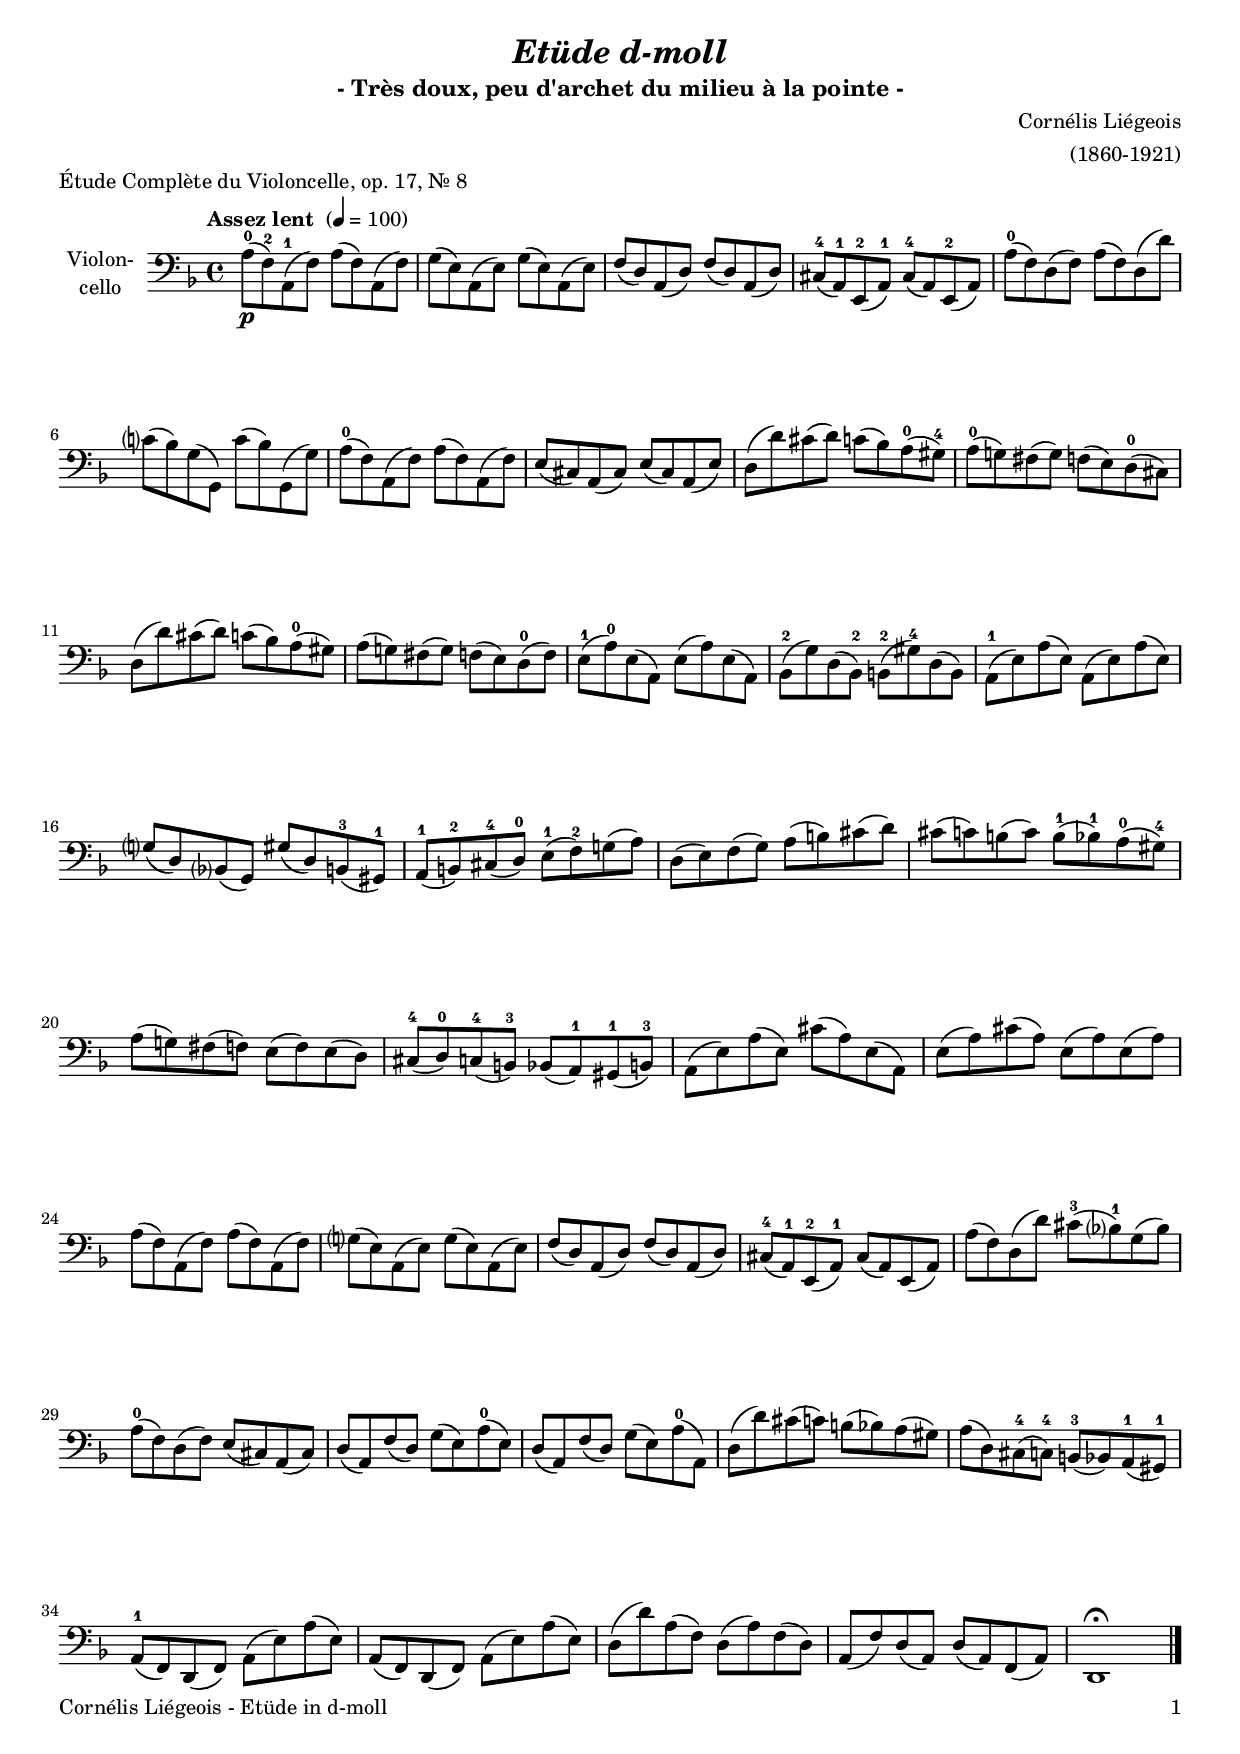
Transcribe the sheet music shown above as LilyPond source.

\version "2.24.1"
\include "deutsch.ly"

#(set-global-staff-size 18)

\header {
  title     = \markup \bold \italic "Etüde d-moll"
  subtitle  = "- Très doux, peu d'archet du milieu à la pointe -"
  composer  = "Cornélis Liégeois"
  arranger  = "(1860-1921)"
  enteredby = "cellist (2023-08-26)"
  piece     = "Étude Complète du Violoncelle, op. 17, Nr. 8"
}

voiceconsts = {
  \key d \minor
  \time 4/4
  \clef "bass"
%  \numericTimeSignature
  \compressEmptyMeasures
  % Set default beaming for all staves
%  \set Timing.beamExceptions = #'()
%  \set Timing.baseMoment     = #(ly:make-moment 1 4)
%  \set Timing.beatStructure  = #'(1 1 1)
  \tempo "Assez lent " 4=100
}

mist = "string ensemble 1"
mivl = "violin"
miba = "cello"
mipz = "pizzicato strings"

va = \relative c' {
  \voiceconsts

  a8(-0\p f)-2 a,(-1 f') a( f) a,( f')
  g( e) a,( e') g( e) a,( e')
  f( d) a( d) f( d) a( d)

  cis(-4 a)-1 e(-2 a)-1 cis(-4 a) e(-2 a)
  a'(-0 f) d( f) a( f) d( d')
  c?( b) g( g,) c'( b) g,( g')

  a(-0 f) a,( f') a( f) a,( f')
  e( cis) a( cis) e( cis) a( e')
  d( d') cis( d) c( b) a(-0 gis)-4
  a(-0 g!) fis( g) f( e) d(-0 cis)

  d( d') cis( d) c( b) a(-0 gis)
  a( g!) fis( g) f( e) d(-0 f)
  e(-1 a)-0 e( a,) e'( a) e( a,)
  b(-2 g') d( b)-2 h(-2 gis')-4 d( h)

  a(-1 e') a( e) a,( e') a( e)
  g?( d) b?( g) gis'( d) h(-3 gis)-1
  a(-1 h)-2 cis(-4 d)-0 e(-1 f)-2 g!( a)
  d,( e) f( g) a( h) cis( d)

  cis( c) h( c) h(-1 b)-1 a(-0 gis)-4
  a( g!) fis( f) e( f) e( d)
  cis(-4 d)-0 c(-4 h)-3 b( a)-1 gis(-1 h)-3
  a( e') a( e) cis'( a) e( a,)

  e'( a) cis( a) e( a) e( a)
  a( f) a,( f') a( f) a,( f')
  g?( e) a,( e') g( e) a,( e')
  f( d) a( d) f( d) a( d)

  cis(-4 a)-1 e(-2 a)-1 cis( a) e( a)
  a'( f) d( d') cis(-3 b?)-1 g( b)
  a(-0 f) d( f) e( cis) a( cis)
  d( a) f'( d) g( e) a(-0 e)

  d( a) f'( d) g( e) a(-0 a,)
  d( d') cis( c) h( b) a( gis)
  a( d,) cis(-4 c)-4 h(-3 b) a(-1 gis)-1
  a(-1 f) d( f) a( e') a( e)

  a,( f) d( f) a( e') a( e)
  d( d') a( f) d( a') f( d)
  a( f') d( a) d( a) f( a)
  d,1\fermata \bar "|."
}


music = \new StaffGroup <<
      \new Staff {
	\set Staff.midiInstrument = \miba
	\set Staff.instrumentName = \markup \center-column { "Violon-" "cello" }
	\transpose d d { \va }
      }
>>

\book {
   \paper {
    print-page-number = ##t
    print-first-page-number = ##t
    ragged-last-bottom = ##f
    oddHeaderMarkup = \markup \null
    evenHeaderMarkup = \markup \null
    oddFooterMarkup = \markup {
      \fill-line {
        \if \should-print-page-number
        "Cornélis Liégeois - Etüde in d-moll" \fromproperty #'page:page-number-string
      }
    }
    evenFooterMarkup = \oddFooterMarkup
  } \score {
    \music
    \layout {}
  }

  \score {
    \unfoldRepeats \music

    \midi {
      \context {
        \Score
      }
    }
  }
}